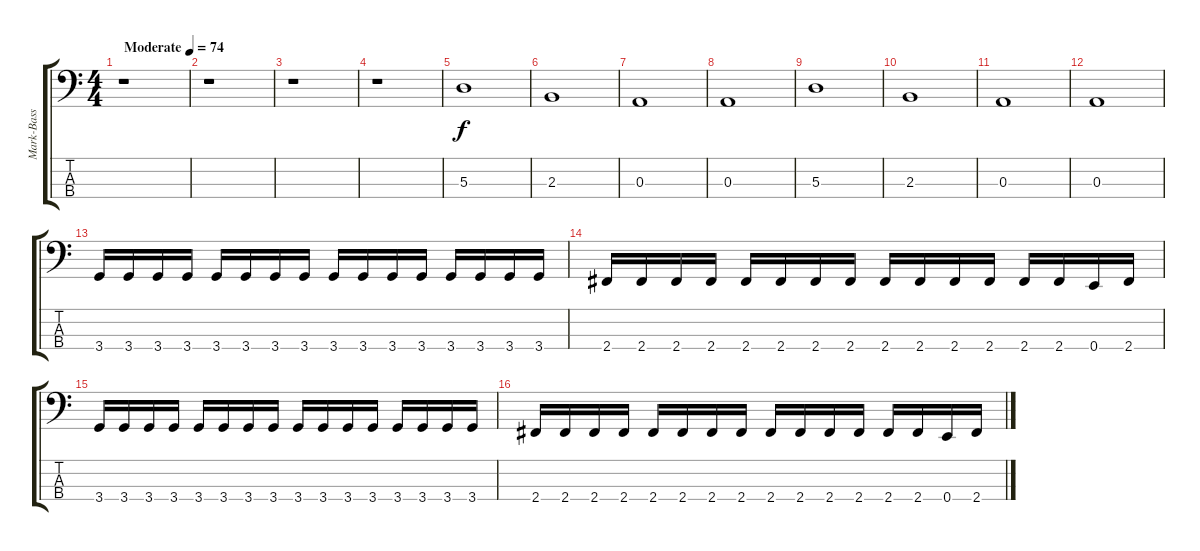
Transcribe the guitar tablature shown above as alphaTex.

\track ("Mark-Bass" "Mark-Bass") {instrument electricbassfinger}
\staff {score tabs}
\tuning (G2 D2 A1 E1) {hide}
\ts (4 4)
\tempo (74 "Moderate")
\clef f4
\ks c
r.1{dy f instrument electricbassfinger} |
r.1 |
r.1 |
r.1 |
5.3.1 |
2.3.1 |
0.3.1 |
0.3.1 |
5.3.1 |
2.3.1 |
0.3.1 |
0.3.1 |
3.4.16 3.4.16 3.4.16 3.4.16 3.4.16 3.4.16 3.4.16 3.4.16 3.4.16 3.4.16 3.4.16 3.4.16 3.4.16 3.4.16 3.4.16 3.4.16 |
2.4.16 2.4.16 2.4.16 2.4.16 2.4.16 2.4.16 2.4.16 2.4.16 2.4.16 2.4.16 2.4.16 2.4.16 2.4.16 2.4.16 0.4.16 2.4.16 |
3.4.16 3.4.16 3.4.16 3.4.16 3.4.16 3.4.16 3.4.16 3.4.16 3.4.16 3.4.16 3.4.16 3.4.16 3.4.16 3.4.16 3.4.16 3.4.16 |
2.4.16 2.4.16 2.4.16 2.4.16 2.4.16 2.4.16 2.4.16 2.4.16 2.4.16 2.4.16 2.4.16 2.4.16 2.4.16 2.4.16 0.4.16 2.4.16
